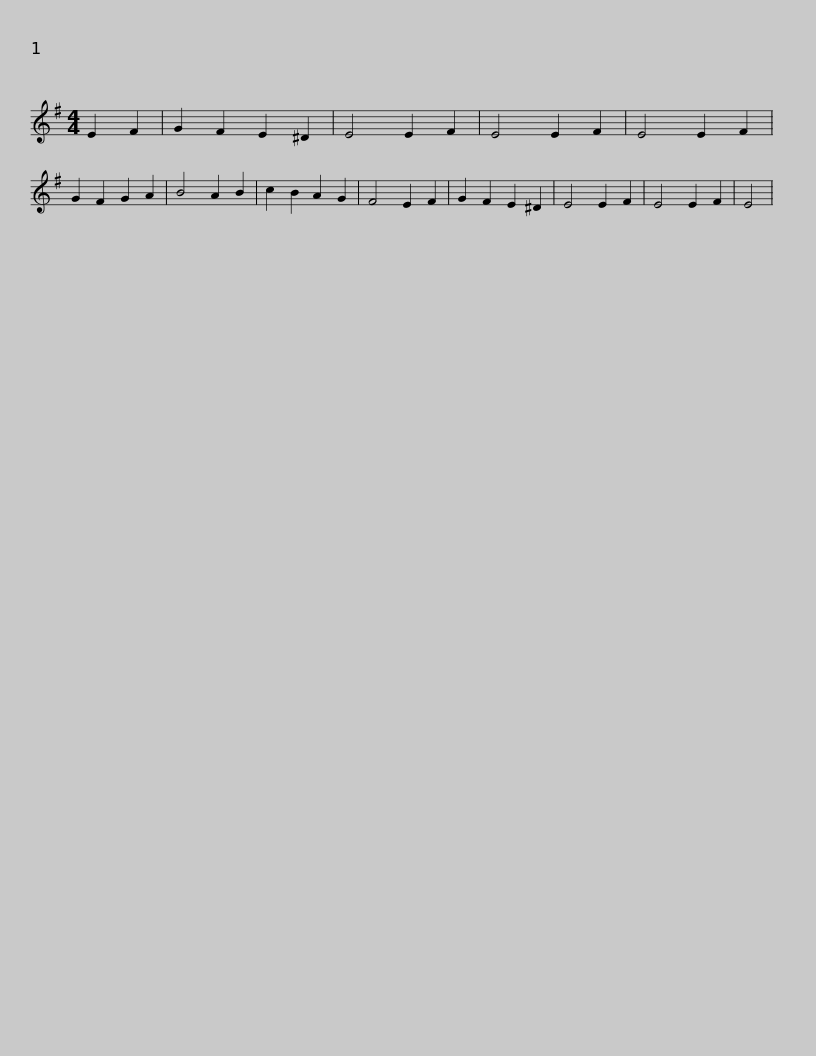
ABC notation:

X:1
L:1/8
M:4/4
I:linebreak $
K:Emin
V:1 treble
V:1
 E2 F2 | G2 F2 E2 ^D2 | E4 E2 F2 | E4 E2 F2 | E4 E2 F2 | %5
 G2 F2 G2 A2 | B4 A2 B2 | c2 B2 A2 G2 | F4 E2 F2 | G2 F2 E2 ^D2 | %10
 E4 E2 F2 |$ E4 E2 F2 | E4 | %13
